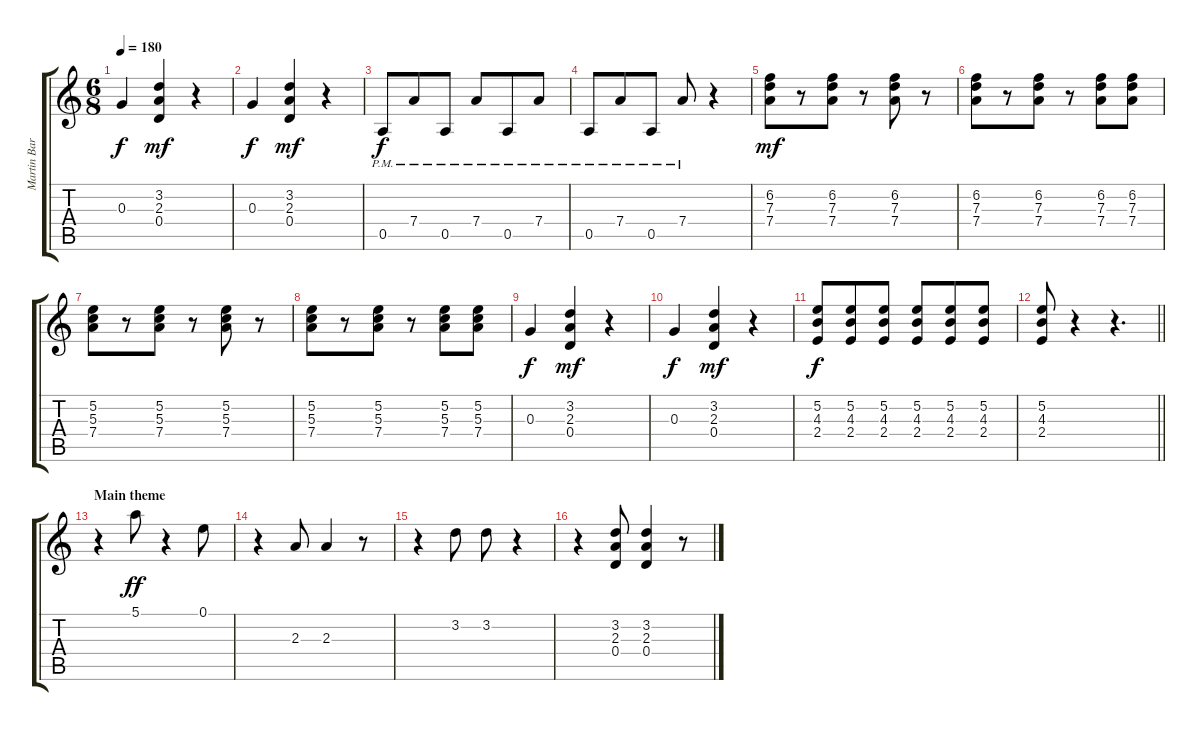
\track ("Martin Barre - guitar" "Martin Bar") {instrument overdrivenguitar}
\staff {score tabs}
\tuning (E4 B3 G3 D3 A2 E2) {hide}
\ts (6 8)
\tempo 180
\clef g2
\ks c
0.3.4{dy f} (3.2 2.3 0.4).4{dy mf} r.4 |
0.3.4{dy f} (3.2 2.3 0.4).4{dy mf} r.4 |
0.5{pm}.8{dy f} 7.4{pm}.8 0.5{pm}.8 7.4{pm}.8 0.5{pm}.8 7.4{pm}.8 |
0.5{pm}.8 7.4{pm}.8 0.5{pm}.8 7.4{pm}.8 r.4 |
(6.2 7.3 7.4).8{dy mf} r.8 (6.2 7.3 7.4).8 r.8 (6.2 7.3 7.4).8 r.8 |
(6.2 7.3 7.4).8 r.8 (6.2 7.3 7.4).8 r.8 (6.2 7.3 7.4).8 (6.2 7.3 7.4).8 |
(5.2 5.3 7.4).8 r.8 (5.2 5.3 7.4).8 r.8 (5.2 5.3 7.4).8 r.8 |
(5.2 5.3 7.4).8 r.8 (5.2 5.3 7.4).8 r.8 (5.2 5.3 7.4).8 (5.2 5.3 7.4).8 |
0.3.4{dy f} (3.2 2.3 0.4).4{dy mf} r.4 |
0.3.4{dy f} (3.2 2.3 0.4).4{dy mf} r.4 |
(5.2 4.3 2.4).8{dy f} (5.2 4.3 2.4).8 (5.2 4.3 2.4).8 (5.2 4.3 2.4).8 (5.2 4.3 2.4).8 (5.2 4.3 2.4).8 |
\barLineRight lightlight
(5.2 4.3 2.4).8 r.4 r.4{d} |
\section ("" "Main theme")
r.4 5.1.8{dy ff} r.4 0.1.8 |
r.4 2.3.8 2.3.4 r.8 |
r.4 3.2.8 3.2.8 r.4 |
r.4 (3.2 2.3 0.4).8 (3.2 2.3 0.4).4 r.8
